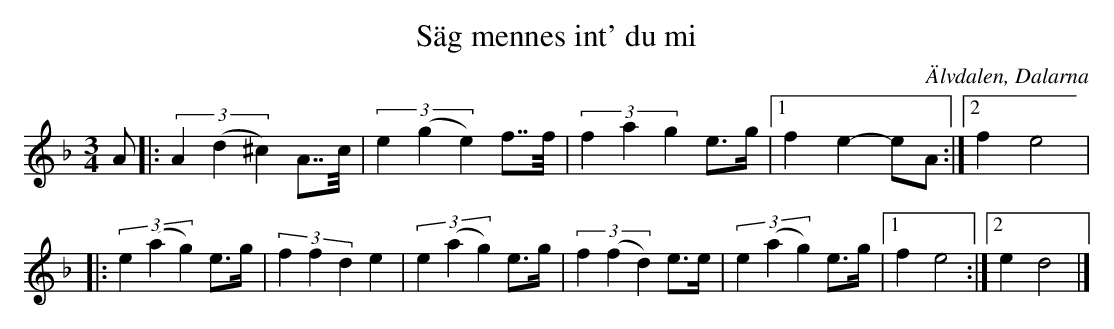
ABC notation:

X:1
T:Säg mennes int' du mi
M:3/4
L:1/8
O:Älvdalen, Dalarna
K:Dm
A |: (3A2 (d2 ^c2) A7/4c1/4 | (3e2 (g2 e2) f7/4f1/4 | (3f2 a2 g2 e>g |1 f2 e2- eA :|2 f2 e4 |
|: (3e2 (a2 g2) e>g | (3f2 f2 d2 e2 | (3e2 (a2 g2) e>g | (3f2 (f2 d2) e>e | (3e2 (a2 g2) e>g |1 f2 e4 :|2 e2 d4 |]
